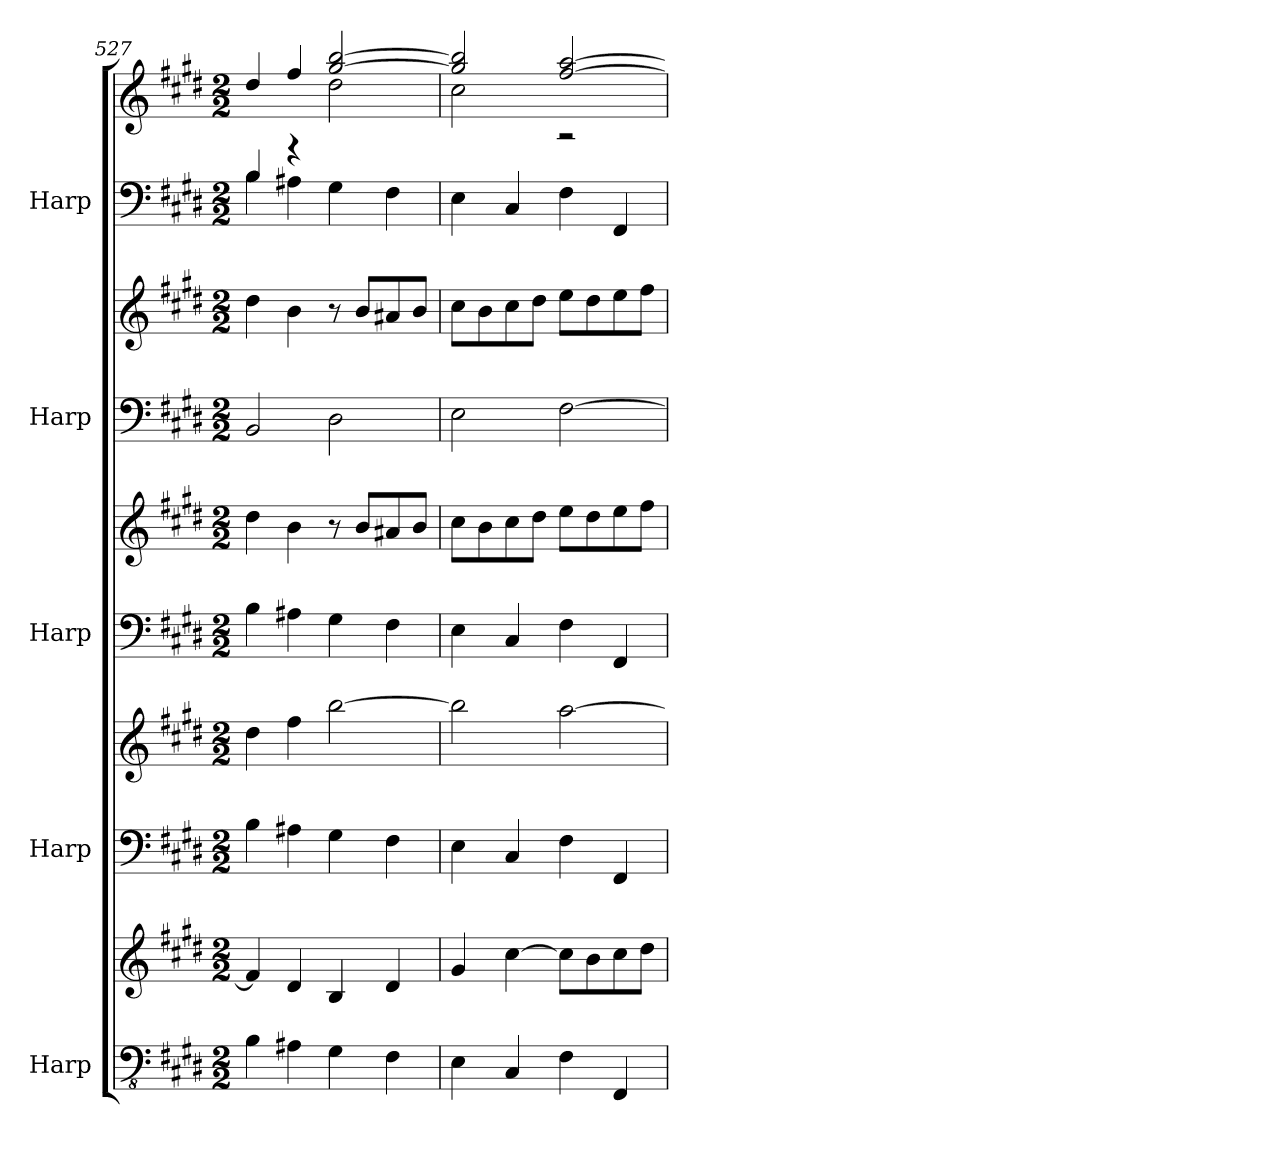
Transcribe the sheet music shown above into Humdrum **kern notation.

**kern	**kern	**kern	**kern	**kern	**kern	**kern	**kern	**kern	**kern
*part5	*part5	*part4	*part4	*part3	*part3	*part2	*part2	*part1	*part1
*staff10	*staff9	*staff8	*staff7	*staff6	*staff5	*staff4	*staff3	*staff2	*staff1
*I"Harp	*	*I"Harp	*	*I"Harp	*	*I"Harp	*	*I"Harp	*
*I'Hp	*	*I'Hp	*	*I'Hp	*	*I'Hp	*	*I'Hp	*
*clefFv4	*clefG2	*clefF4	*clefG2	*clefF4	*clefG2	*clefF4	*clefG2	*clefF4	*clefG2
*k[f#c#g#d#]	*k[f#c#g#d#]	*k[f#c#g#d#]	*k[f#c#g#d#]	*k[f#c#g#d#]	*k[f#c#g#d#]	*k[f#c#g#d#]	*k[f#c#g#d#]	*k[f#c#g#d#]	*k[f#c#g#d#]
*M2/2	*M2/2	*M2/2	*M2/2	*M2/2	*M2/2	*M2/2	*M2/2	*M2/2	*M2/2
=527	=527	=527	=527	=527	=527	=527	=527	=527	=527
*	*	*	*	*	*	*	*	*^	*^
4BB\	4f#/]	4B\	4dd#\	4B\	4dd#\	2BB/	4dd#\	4B/	4B\	4dd#/	4ryy
4AA#X\	4d#/	4A#X\	4ff#\	4A#X\	4b\	.	4b\	2.ryy	4A#X\	4ff#/	4rF
4GG#\	4B/	4G#\	[2bb\	4G#\	8r	2D#\	8r	.	4G#\	[2gg#/ [2bb/	2dd#\
.	.	.	.	.	8b/L	.	8b/L	.	.	.	.
4FF#\	4d#/	4F#\	.	4F#\	8a#X/	.	8a#X/	.	4F#\	.	.
.	.	.	.	.	8b/J	.	8b/J	.	.	.	.
*	*	*	*	*	*	*	*	*v	*v	*	*
=528	=528	=528	=528	=528	=528	=528	=528	=528	=528	=528
4EE\	4g#/	4E\	2bb\]	4E\	8cc#\L	2E\	8cc#\L	4E\	2gg#/] 2bb/]	2cc#\
.	.	.	.	.	8b\	.	8b\	.	.	.
4CC#/	[4cc#\	4C#/	.	4C#/	8cc#\	.	8cc#\	4C#/	.	.
.	.	.	.	.	8dd#\J	.	8dd#\J	.	.	.
4FF#\	8cc#\L]	4F#\	[2aa\	4F#\	8ee\L	[2F#\	8ee\L	4F#\	[2ff#/ [2aa/	2rA
.	8b\	.	.	.	8dd#\	.	8dd#\	.	.	.
4FFF#/	8cc#\	4FF#/	.	4FF#/	8ee\	.	8ee\	4FF#/	.	.
.	8dd#\J	.	.	.	8ff#\J	.	8ff#\J	.	.	.
*	*	*	*	*	*	*	*	*	*v	*v
=	=	=	=	=	=	=	=	=	=
*-	*-	*-	*-	*-	*-	*-	*-	*-	*-
